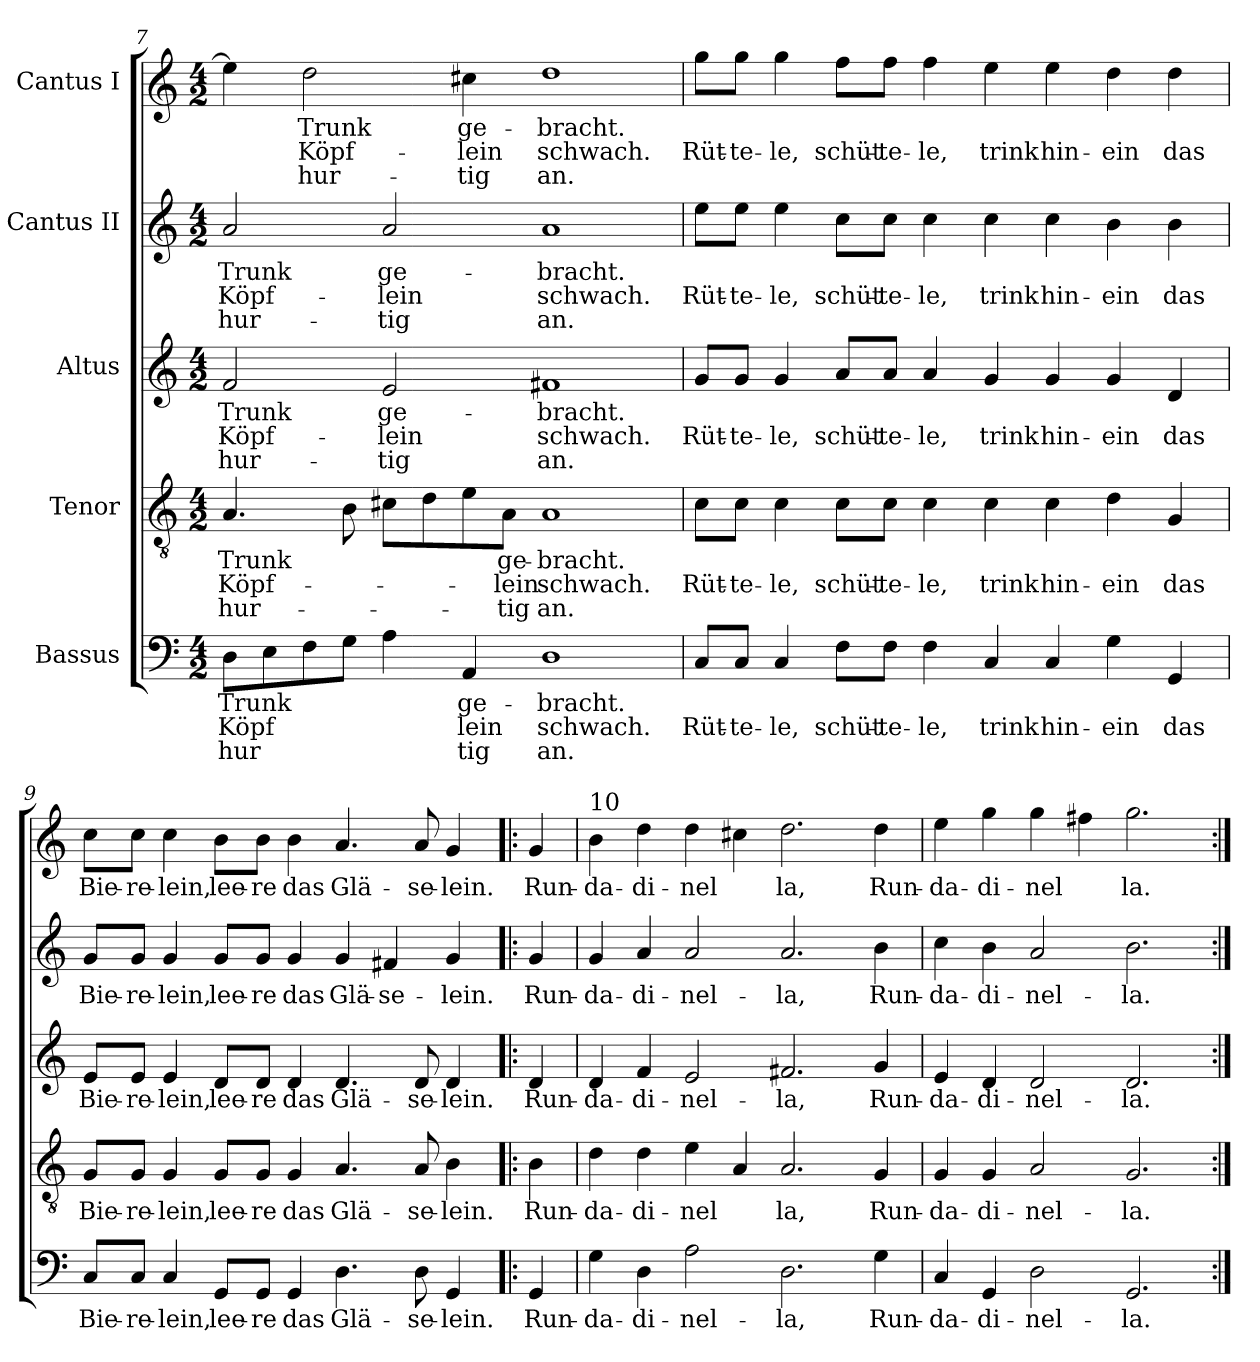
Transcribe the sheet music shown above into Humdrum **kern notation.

**kern	**text	**text	**text	**kern	**text	**text	**text	**kern	**text	**text	**text	**kern	**text	**text	**text	**kern	**text	**text	**text
*part5	*part5	*part5	*part5	*part4	*part4	*part4	*part4	*part3	*part3	*part3	*part3	*part2	*part2	*part2	*part2	*part1	*part1	*part1	*part1
*staff5	*staff5	*staff5	*staff5	*staff4	*staff4	*staff4	*staff4	*staff3	*staff3	*staff3	*staff3	*staff2	*staff2	*staff2	*staff2	*staff1	*staff1	*staff1	*staff1
*I"Bassus	*	*	*	*I"Tenor	*	*	*	*I"Altus	*	*	*	*I"Cantus II	*	*	*	*I"Cantus I	*	*	*
*clefF4	*	*	*	*clefGv2	*	*	*	*clefG2	*	*	*	*clefG2	*	*	*	*clefG2	*	*	*
*k[]	*	*	*	*k[]	*	*	*	*k[]	*	*	*	*k[]	*	*	*	*k[]	*	*	*
*M4/2	*	*	*	*M4/2	*	*	*	*M4/2	*	*	*	*M4/2	*	*	*	*M4/2	*	*	*
=7	=7	=7	=7	=7	=7	=7	=7	=7	=7	=7	=7	=7	=7	=7	=7	=7	=7	=7	=7
!	!LO:LY:b	!LO:LY:b	!LO:LY:b	!	!LO:LY:b	!LO:LY:b	!LO:LY:b	!	!LO:LY:b	!LO:LY:b	!LO:LY:b	!	!LO:LY:b	!LO:LY:b	!LO:LY:b	!	!	!	!
8D\L	Trunk	Köpf	hur	4.A/	Trunk	Köpf-	hur-	2f/	Trunk	Köpf-	hur-	2a/	Trunk	Köpf-	hur-	4ee\]	.	.	.
8E\	.	.	.	.	.	.	.	.	.	.	.	.	.	.	.	.	.	.	.
!	!	!	!	!	!	!	!	!	!	!	!	!	!	!	!	!	!LO:LY:b	!LO:LY:b	!LO:LY:b
8F\	.	.	.	.	.	.	.	.	.	.	.	.	.	.	.	2dd\	Trunk	Köpf-	hur-
!	!	!LO:LY:b	!LO:LY:b	!	!	!	!	!	!	!	!	!	!	!	!	!	!	!	!
8G\J	.	-	-	8B\	.	.	.	.	.	.	.	.	.	.	.	.	.	.	.
!	!	!	!	!	!	!	!	!	!LO:LY:b	!LO:LY:b	!LO:LY:b	!	!LO:LY:b	!LO:LY:b	!LO:LY:b	!	!	!	!
4A\	.	.	.	8c#X\L	.	.	.	2e/	ge-	lein	tig	2a/	ge-	lein	tig	.	.	.	.
.	.	.	.	8d\	.	.	.	.	.	.	.	.	.	.	.	.	.	.	.
!	!LO:LY:b	!LO:LY:b	!LO:LY:b	!	!	!	!	!	!	!	!	!	!	!	!	!	!LO:LY:b	!LO:LY:b	!LO:LY:b
4AA/	ge-	lein	tig	8e\	.	.	.	.	.	.	.	.	.	.	.	4cc#X\	ge-	lein	tig
!	!	!	!	!	!LO:LY:b	!LO:LY:b	!LO:LY:b	!	!	!	!	!	!	!	!	!	!	!	!
.	.	.	.	8A\J	ge-	lein	tig	.	.	.	.	.	.	.	.	.	.	.	.
!	!LO:LY:b	!LO:LY:b	!LO:LY:b	!	!LO:LY:b	!LO:LY:b	!LO:LY:b	!	!LO:LY:b	!LO:LY:b	!LO:LY:b	!	!LO:LY:b	!LO:LY:b	!LO:LY:b	!	!LO:LY:b	!LO:LY:b	!LO:LY:b
1D	bracht.	schwach.	an.	1A	bracht.	schwach.	an.	1f#X	bracht.	schwach.	an.	1a	bracht.	schwach.	an.	1dd	bracht.	schwach.	an.
=8	=8	=8	=8	=8	=8	=8	=8	=8	=8	=8	=8	=8	=8	=8	=8	=8	=8	=8	=8
!	!	!LO:LY:b	!	!	!	!LO:LY:b	!	!	!	!LO:LY:b	!	!	!	!LO:LY:b	!	!	!	!LO:LY:b	!
8C/L	.	Rüt-	.	8c\L	.	Rüt-	.	8g/L	.	Rüt-	.	8ee\L	.	Rüt-	.	8gg\L	.	Rüt-	.
!	!	!LO:LY:b	!	!	!	!LO:LY:b	!	!	!	!LO:LY:b	!	!	!	!LO:LY:b	!	!	!	!LO:LY:b	!
8C/J	.	te-	.	8c\J	.	te-	.	8g/J	.	te-	.	8ee\J	.	te-	.	8gg\J	.	te-	.
!	!	!LO:LY:b	!	!	!	!LO:LY:b	!	!	!	!LO:LY:b	!	!	!	!LO:LY:b	!	!	!	!LO:LY:b	!
4C/	.	le,	.	4c\	.	le,	.	4g/	.	le,	.	4ee\	.	le,	.	4gg\	.	le,	.
!	!	!LO:LY:b	!	!	!	!LO:LY:b	!	!	!	!LO:LY:b	!	!	!	!LO:LY:b	!	!	!	!LO:LY:b	!
8F\L	.	schüt-	.	8c\L	.	schüt-	.	8a/L	.	schüt-	.	8cc\L	.	schüt-	.	8ff\L	.	schüt-	.
!	!	!LO:LY:b	!	!	!	!LO:LY:b	!	!	!	!LO:LY:b	!	!	!	!LO:LY:b	!	!	!	!LO:LY:b	!
8F\J	.	te-	.	8c\J	.	te-	.	8a/J	.	te-	.	8cc\J	.	te-	.	8ff\J	.	te-	.
!	!	!LO:LY:b	!	!	!	!LO:LY:b	!	!	!	!LO:LY:b	!	!	!	!LO:LY:b	!	!	!	!LO:LY:b	!
4F\	.	le,	.	4c\	.	le,	.	4a/	.	le,	.	4cc\	.	le,	.	4ff\	.	le,	.
!	!	!LO:LY:b	!	!	!	!LO:LY:b	!	!	!	!LO:LY:b	!	!	!	!LO:LY:b	!	!	!	!LO:LY:b	!
4C/	.	trink	.	4c\	.	trink	.	4g/	.	trink	.	4cc\	.	trink	.	4ee\	.	trink	.
!	!	!LO:LY:b	!	!	!	!LO:LY:b	!	!	!	!LO:LY:b	!	!	!	!LO:LY:b	!	!	!	!LO:LY:b	!
4C/	.	hin-	.	4c\	.	hin-	.	4g/	.	hin-	.	4cc\	.	hin-	.	4ee\	.	hin-	.
!	!	!LO:LY:b	!	!	!	!LO:LY:b	!	!	!	!LO:LY:b	!	!	!	!LO:LY:b	!	!	!	!LO:LY:b	!
4G\	.	ein	.	4d\	.	ein	.	4g/	.	ein	.	4b\	.	ein	.	4dd\	.	ein	.
!	!	!LO:LY:b	!	!	!	!LO:LY:b	!	!	!	!LO:LY:b	!	!	!	!LO:LY:b	!	!	!	!LO:LY:b	!
4GG/	.	das	.	4G/	.	das	.	4d/	.	das	.	4b\	.	das	.	4dd\	.	das	.
!!LO:LB:g=z
=9	=9	=9	=9	=9	=9	=9	=9	=9	=9	=9	=9	=9	=9	=9	=9	=9	=9	=9	=9
!	!LO:LY:b	!	!	!	!LO:LY:b	!	!	!	!LO:LY:b	!	!	!	!LO:LY:b	!	!	!	!LO:LY:b	!	!
8C/L	Bie-	.	.	8G/L	Bie-	.	.	8e/L	Bie-	.	.	8g/L	Bie-	.	.	8cc\L	Bie-	.	.
!	!LO:LY:b	!	!	!	!LO:LY:b	!	!	!	!LO:LY:b	!	!	!	!LO:LY:b	!	!	!	!LO:LY:b	!	!
8C/J	re-	.	.	8G/J	re-	.	.	8e/J	re-	.	.	8g/J	re-	.	.	8cc\J	re-	.	.
!	!LO:LY:b	!	!	!	!LO:LY:b	!	!	!	!LO:LY:b	!	!	!	!LO:LY:b	!	!	!	!LO:LY:b	!	!
4C/	lein,	.	.	4G/	lein,	.	.	4e/	lein,	.	.	4g/	lein,	.	.	4cc\	lein,	.	.
!	!LO:LY:b	!	!	!	!LO:LY:b	!	!	!	!LO:LY:b	!	!	!	!LO:LY:b	!	!	!	!LO:LY:b	!	!
8GG/L	lee-	.	.	8G/L	lee-	.	.	8d/L	lee-	.	.	8g/L	lee-	.	.	8b\L	lee-	.	.
!	!LO:LY:b	!	!	!	!LO:LY:b	!	!	!	!LO:LY:b	!	!	!	!LO:LY:b	!	!	!	!LO:LY:b	!	!
8GG/J	re	.	.	8G/J	re	.	.	8d/J	re	.	.	8g/J	re	.	.	8b\J	re	.	.
!	!LO:LY:b	!	!	!	!LO:LY:b	!	!	!	!LO:LY:b	!	!	!	!LO:LY:b	!	!	!	!LO:LY:b	!	!
4GG/	das	.	.	4G/	das	.	.	4d/	das	.	.	4g/	das	.	.	4b\	das	.	.
!	!LO:LY:b	!	!	!	!LO:LY:b	!	!	!	!LO:LY:b	!	!	!	!LO:LY:b	!	!	!	!LO:LY:b	!	!
4.D\	Glä-	.	.	4.A/	Glä-	.	.	4.d/	Glä-	.	.	4g/	Glä-	.	.	4.a/	Glä-	.	.
!	!	!	!	!	!	!	!	!	!	!	!	!	!LO:LY:b	!	!	!	!	!	!
.	.	.	.	.	.	.	.	.	.	.	.	4f#X/	se-	.	.	.	.	.	.
!	!LO:LY:b	!	!	!	!LO:LY:b	!	!	!	!LO:LY:b	!	!	!	!	!	!	!	!LO:LY:b	!	!
8D\	se-	.	.	8A/	se-	.	.	8d/	se-	.	.	.	.	.	.	8a/	se-	.	.
!	!LO:LY:b	!	!	!	!LO:LY:b	!	!	!	!LO:LY:b	!	!	!	!LO:LY:b	!	!	!	!LO:LY:b	!	!
4GG/	lein.	.	.	4B\	lein.	.	.	4d/	lein.	.	.	4g/	lein.	.	.	4g/	lein.	.	.
=10!|:	=10!|:	=10!|:	=10!|:	=10!|:	=10!|:	=10!|:	=10!|:	=10!|:	=10!|:	=10!|:	=10!|:	=10!|:	=10!|:	=10!|:	=10!|:	=10!|:	=10!|:	=10!|:	=10!|:
!	!LO:LY:b	!	!	!	!LO:LY:b	!	!	!	!LO:LY:b	!	!	!	!LO:LY:b	!	!	!	!LO:LY:b	!	!
4GG/	Run-	.	.	4B\	Run-	.	.	4d/	Run-	.	.	4g/	Run-	.	.	4g/	Run-	.	.
=11	=11	=11	=11	=11	=11	=11	=11	=11	=11	=11	=11	=11	=11	=11	=11	=11	=11	=11	=11
!	!	!	!	!	!	!	!	!	!	!	!	!	!	!	!	!LO:TX:a:t=10	!	!	!
!	!LO:LY:b	!	!	!	!LO:LY:b	!	!	!	!LO:LY:b	!	!	!	!LO:LY:b	!	!	!	!LO:LY:b	!	!
4G\	da-	.	.	4d\	da-	.	.	4d/	da-	.	.	4g/	da-	.	.	4b\	da-	.	.
!	!LO:LY:b	!	!	!	!LO:LY:b	!	!	!	!LO:LY:b	!	!	!	!LO:LY:b	!	!	!	!LO:LY:b	!	!
4D\	di-	.	.	4d\	di-	.	.	4f/	di-	.	.	4a/	di-	.	.	4dd\	di-	.	.
!	!LO:LY:b	!	!	!	!LO:LY:b	!	!	!	!LO:LY:b	!	!	!	!LO:LY:b	!	!	!	!LO:LY:b	!	!
2A\	nel-	.	.	4e\	nel	.	.	2e/	nel-	.	.	2a/	nel-	.	.	4dd\	nel	.	.
!	!	!	!	!	!LO:LY:b	!	!	!	!	!	!	!	!	!	!	!	!LO:LY:b	!	!
.	.	.	.	4A/	-	.	.	.	.	.	.	.	.	.	.	4cc#X\	-	.	.
!	!LO:LY:b	!	!	!	!LO:LY:b	!	!	!	!LO:LY:b	!	!	!	!LO:LY:b	!	!	!	!LO:LY:b	!	!
2.D\	la,	.	.	2.A/	la,	.	.	2.f#X/	la,	.	.	2.a/	la,	.	.	2.dd\	la,	.	.
!	!LO:LY:b	!	!	!	!LO:LY:b	!	!	!	!LO:LY:b	!	!	!	!LO:LY:b	!	!	!	!LO:LY:b	!	!
4G\	Run-	.	.	4G/	Run-	.	.	4g/	Run-	.	.	4b\	Run-	.	.	4dd\	Run-	.	.
=12	=12	=12	=12	=12	=12	=12	=12	=12	=12	=12	=12	=12	=12	=12	=12	=12	=12	=12	=12
!	!LO:LY:b	!	!	!	!LO:LY:b	!	!	!	!LO:LY:b	!	!	!	!LO:LY:b	!	!	!	!LO:LY:b	!	!
4C/	da-	.	.	4G/	da-	.	.	4e/	da-	.	.	4cc\	da-	.	.	4ee\	da-	.	.
!	!LO:LY:b	!	!	!	!LO:LY:b	!	!	!	!LO:LY:b	!	!	!	!LO:LY:b	!	!	!	!LO:LY:b	!	!
4GG/	di-	.	.	4G/	di-	.	.	4d/	di-	.	.	4b\	di-	.	.	4gg\	di-	.	.
!	!LO:LY:b	!	!	!	!LO:LY:b	!	!	!	!LO:LY:b	!	!	!	!LO:LY:b	!	!	!	!LO:LY:b	!	!
2D\	nel-	.	.	2A/	nel-	.	.	2d/	nel-	.	.	2a/	nel-	.	.	4gg\	nel	.	.
!	!	!	!	!	!	!	!	!	!	!	!	!	!	!	!	!	!LO:LY:b	!	!
.	.	.	.	.	.	.	.	.	.	.	.	.	.	.	.	4ff#X\	-	.	.
!	!LO:LY:b	!	!	!	!LO:LY:b	!	!	!	!LO:LY:b	!	!	!	!LO:LY:b	!	!	!	!LO:LY:b	!	!
2.GG>/	la.	.	.	2.G>/	la.	.	.	2.d>/	la.	.	.	2.b>\	la.	.	.	2.gg>\	la.	.	.
=:|!	=:|!	=:|!	=:|!	=:|!	=:|!	=:|!	=:|!	=:|!	=:|!	=:|!	=:|!	=:|!	=:|!	=:|!	=:|!	=:|!	=:|!	=:|!	=:|!
*-	*-	*-	*-	*-	*-	*-	*-	*-	*-	*-	*-	*-	*-	*-	*-	*-	*-	*-	*-
